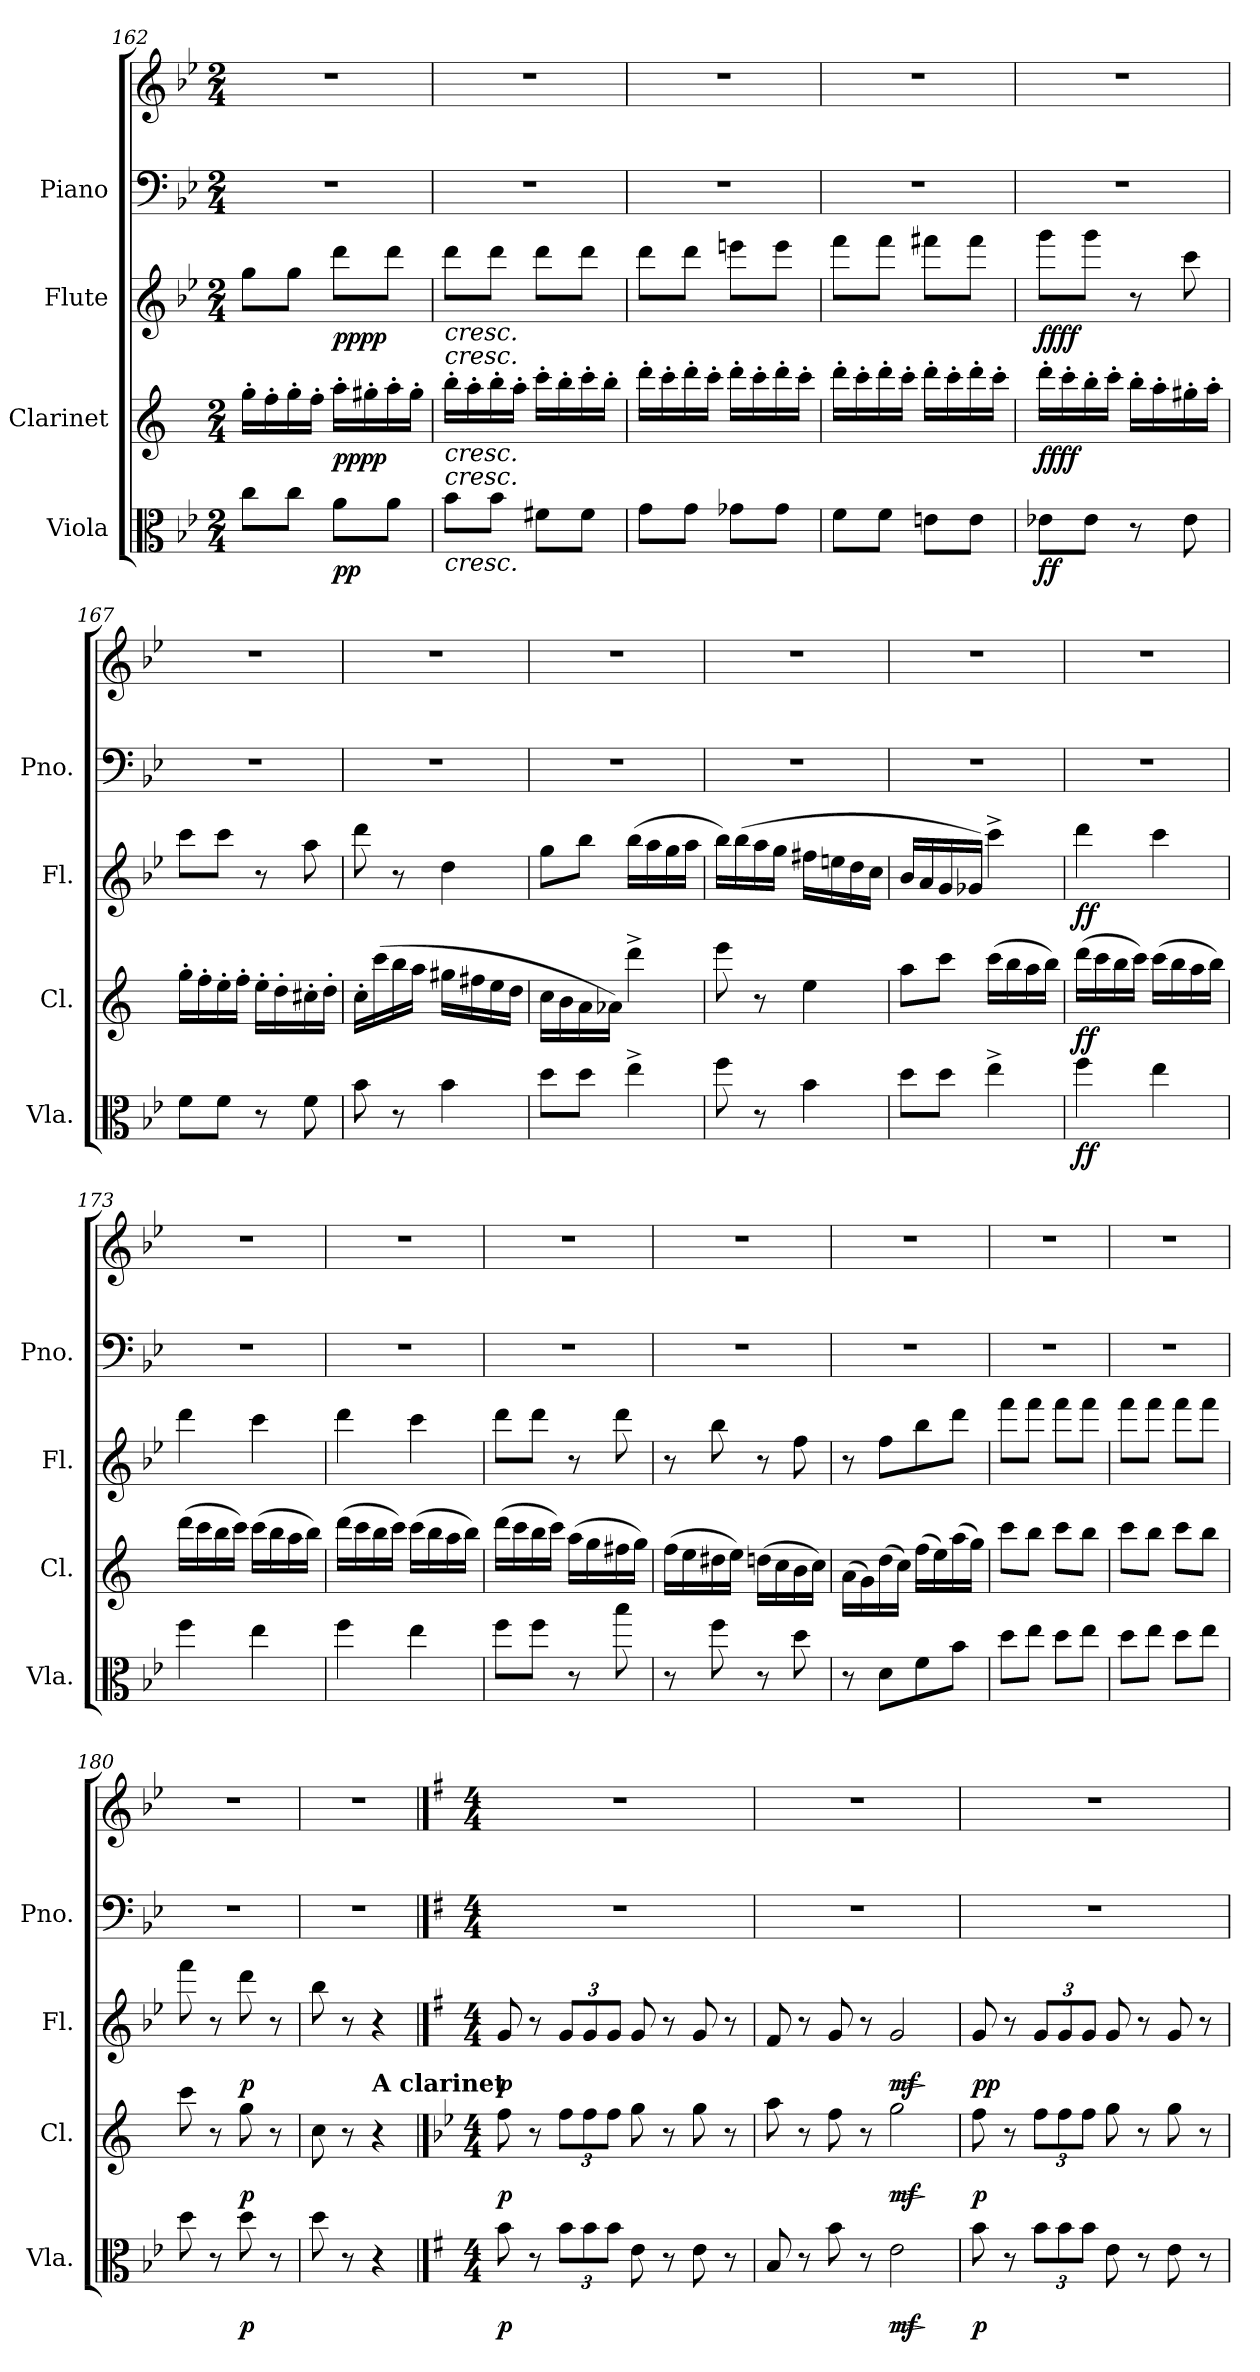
**kern	**dynam	**kern	**dynam	**kern	**dynam	**kern	**kern
*part4	*part4	*part3	*part3	*part2	*part2	*part1	*part1
*staff5	*staff5	*staff4	*staff4	*staff3	*staff3	*staff2	*staff1
*I"Viola	*	*I"Clarinet	*	*I"Flute	*	*I"Piano	*
*I'Vla.	*	*I'Cl.	*	*I'Fl.	*	*I'Pno.	*
*clefC3	*	*clefG2	*	*clefG2	*	*clefF4	*clefG2
*	*	*ITrd1c2	*	*	*	*	*
*k[b-e-]	*	*k[b-e-]	*	*k[b-e-]	*	*k[b-e-]	*k[b-e-]
*M2/4	*	*M2/4	*	*M2/4	*	*M2/4	*M2/4
=162	=162	=162	=162	=162	=162	=162	=162
8cc\L	.	16ff'\LL	.	8gg\L	.	2r	2r
.	.	16ee-'\	.	.	.	.	.
8cc\J	.	16ff'\	.	8gg\J	.	.	.
.	.	16ee-'\JJ	.	.	.	.	.
!	!LO:DY:b	!	!LO:DY:b	!	!	!	!
!	!	!	!LO:DY:n=1:b	!	!LO:DY:b	!	!
!	!	!	!	!	!LO:DY:n=1:b	!	!
8a\L	pp	16gg'\LL	pp pp	8ddd\L	pp pp	.	.
.	.	16ff#X'\	.	.	.	.	.
8a\J	.	16gg'\	.	8ddd\J	.	.	.
.	.	16ff#'\JJ	.	.	.	.	.
!!LO:LB:g=z
=163	=163	=163	=163	=163	=163	=163	=163
!	!	!	!	!LO:TX:b:i:t=cresc.	!	!	!
!	!	!	!	!LO:TX:b:i:t=cresc.	!	!	!
!	!	!LO:TX:b:i:t=cresc.	!	!	!	!	!
!	!	!LO:TX:b:i:t=cresc.	!	!	!	!	!
!LO:TX:b:i:t=cresc.	!	!	!	!	!	!	!
8b-\L	.	16aa'\LL	.	8ddd\L	.	2r	2r
.	.	16gg'\	.	.	.	.	.
8b-\J	.	16aa'\	.	8ddd\J	.	.	.
.	.	16gg'\JJ	.	.	.	.	.
8f#X\L	.	16bb-'\LL	.	8ddd\L	.	.	.
.	.	16aa'\	.	.	.	.	.
8f#\J	.	16bb-'\	.	8ddd\J	.	.	.
.	.	16aa'\JJ	.	.	.	.	.
=164	=164	=164	=164	=164	=164	=164	=164
8g\L	.	16ccc'\LL	.	8ddd\L	.	2r	2r
.	.	16bb-'\	.	.	.	.	.
8g\J	.	16ccc'\	.	8ddd\J	.	.	.
.	.	16bb-'\JJ	.	.	.	.	.
8g-X\L	.	16ccc'\LL	.	8eeen\L	.	.	.
.	.	16bb-'\	.	.	.	.	.
8g-\J	.	16ccc'\	.	8eee\J	.	.	.
.	.	16bb-'\JJ	.	.	.	.	.
=165	=165	=165	=165	=165	=165	=165	=165
8f\L	.	16ccc'\LL	.	8fff\L	.	2r	2r
.	.	16bb-'\	.	.	.	.	.
8f\J	.	16ccc'\	.	8fff\J	.	.	.
.	.	16bb-'\JJ	.	.	.	.	.
8en\L	.	16ccc'\LL	.	8fff#X\L	.	.	.
.	.	16bb-'\	.	.	.	.	.
8e\J	.	16ccc'\	.	8fff#\J	.	.	.
.	.	16bb-'\JJ	.	.	.	.	.
=166	=166	=166	=166	=166	=166	=166	=166
!	!LO:DY:b	!	!LO:DY:b	!	!	!	!
!	!	!	!LO:DY:n=1:b	!	!LO:DY:b	!	!
!	!	!	!	!	!LO:DY:n=1:b	!	!
8e-X\L	ff	16ccc'\LL	ff ff	8ggg\L	ff ff	2r	2r
.	.	16bb-'\	.	.	.	.	.
8e-\J	.	16aa'\	.	8ggg\J	.	.	.
.	.	16bb-'\JJ	.	.	.	.	.
8r	.	16aa'\LL	.	8r	.	.	.
.	.	16gg'\	.	.	.	.	.
8e-\	.	16ff#X'\	.	8ccc\	.	.	.
.	.	16gg'\JJ	.	.	.	.	.
!!LO:PB:g=z
=167	=167	=167	=167	=167	=167	=167	=167
8f\L	.	16ff'\LL	.	8ccc\L	.	2r	2r
.	.	16ee-'\	.	.	.	.	.
8f\J	.	16dd'\	.	8ccc\J	.	.	.
.	.	16ee-'\JJ	.	.	.	.	.
8r	.	16dd'\LL	.	8r	.	.	.
.	.	16cc'\	.	.	.	.	.
8f\	.	16bn'\	.	8aa\	.	.	.
.	.	16cc'\JJ	.	.	.	.	.
=168	=168	=168	=168	=168	=168	=168	=168
8b-\	.	16b-'\LL	.	8ddd\	.	2r	2r
.	.	(>16bb-\	.	.	.	.	.
8r	.	16aa\	.	8r	.	.	.
.	.	16gg\JJ	.	.	.	.	.
4b-\	.	16ff#X\LL	.	4dd\	.	.	.
.	.	16een\	.	.	.	.	.
.	.	16dd\	.	.	.	.	.
.	.	16cc\JJ	.	.	.	.	.
=169	=169	=169	=169	=169	=169	=169	=169
8dd\L	.	16b-\LL	.	8gg\L	.	2r	2r
.	.	16a\	.	.	.	.	.
8dd\J	.	16g\	.	8bb-\J	.	.	.
.	.	16g-X\JJ)	.	.	.	.	.
4ee-^\	.	4ccc^\	.	(>16bb-\LL	.	.	.
.	.	.	.	16aa\	.	.	.
.	.	.	.	16gg\	.	.	.
.	.	.	.	16aa\JJ	.	.	.
=170	=170	=170	=170	=170	=170	=170	=170
8ff\	.	8ddd\	.	16bb-\LL)	.	2r	2r
.	.	.	.	(>16bb-\	.	.	.
8r	.	8r	.	16aa\	.	.	.
.	.	.	.	16gg\JJ	.	.	.
4b-\	.	4dd\	.	16ff#X\LL	.	.	.
.	.	.	.	16een\	.	.	.
.	.	.	.	16dd\	.	.	.
.	.	.	.	16cc\JJ	.	.	.
!!LO:LB:g=z
=171	=171	=171	=171	=171	=171	=171	=171
8dd\L	.	8gg\L	.	16b-/LL	.	2r	2r
.	.	.	.	16a/	.	.	.
8dd\J	.	8bb-\J	.	16g/	.	.	.
.	.	.	.	16g-X/JJ)	.	.	.
4ee-^\	.	(>16bb-\LL	.	4ccc^\	.	.	.
.	.	16aa\	.	.	.	.	.
.	.	16gg\	.	.	.	.	.
.	.	16aa\JJ)	.	.	.	.	.
=172	=172	=172	=172	=172	=172	=172	=172
!	!LO:DY:b	!	!LO:DY:b	!	!LO:DY:b	!	!
4ff\	ff	(>16ccc\LL	ff	4ddd\	ff	2r	2r
.	.	16bb-\	.	.	.	.	.
.	.	16aa\	.	.	.	.	.
.	.	16bb-\JJ)	.	.	.	.	.
4ee-\	.	(>16bb-\LL	.	4ccc\	.	.	.
.	.	16aa\	.	.	.	.	.
.	.	16gg\	.	.	.	.	.
.	.	16aa\JJ)	.	.	.	.	.
=173	=173	=173	=173	=173	=173	=173	=173
4ff\	.	(>16ccc\LL	.	4ddd\	.	2r	2r
.	.	16bb-\	.	.	.	.	.
.	.	16aa\	.	.	.	.	.
.	.	16bb-\JJ)	.	.	.	.	.
4ee-\	.	(>16bb-\LL	.	4ccc\	.	.	.
.	.	16aa\	.	.	.	.	.
.	.	16gg\	.	.	.	.	.
.	.	16aa\JJ)	.	.	.	.	.
=174	=174	=174	=174	=174	=174	=174	=174
4ff\	.	(>16ccc\LL	.	4ddd\	.	2r	2r
.	.	16bb-\	.	.	.	.	.
.	.	16aa\	.	.	.	.	.
.	.	16bb-\JJ)	.	.	.	.	.
4ee-\	.	(>16bb-\LL	.	4ccc\	.	.	.
.	.	16aa\	.	.	.	.	.
.	.	16gg\	.	.	.	.	.
.	.	16aa\JJ)	.	.	.	.	.
!!LO:LB:g=z
=175	=175	=175	=175	=175	=175	=175	=175
8ff\L	.	(>16ccc\LL	.	8ddd\L	.	2r	2r
.	.	16bb-\	.	.	.	.	.
8ff\J	.	16aa\	.	8ddd\J	.	.	.
.	.	16bb-\JJ)	.	.	.	.	.
8r	.	(>16gg\LL	.	8r	.	.	.
.	.	16ff\	.	.	.	.	.
8bb-\	.	16een\	.	8ddd\	.	.	.
.	.	16ff\JJ)	.	.	.	.	.
=176	=176	=176	=176	=176	=176	=176	=176
8r	.	(>16ee-\LL	.	8r	.	2r	2r
.	.	16dd\	.	.	.	.	.
8ff\	.	16cc#X\	.	8bb-\	.	.	.
.	.	16dd\JJ)	.	.	.	.	.
8r	.	(>16ccn\LL	.	8r	.	.	.
.	.	16b-\	.	.	.	.	.
8dd\	.	16a\	.	8ff\	.	.	.
.	.	16b-\JJ)	.	.	.	.	.
=177	=177	=177	=177	=177	=177	=177	=177
8r	.	(>16g\LL	.	8r	.	2r	2r
.	.	16f\)	.	.	.	.	.
8d\L	.	(>16cc\	.	8ff\L	.	.	.
.	.	16b-\JJ)	.	.	.	.	.
8f\	.	(>16ee-\LL	.	8bb-\	.	.	.
.	.	16dd\)	.	.	.	.	.
8b-\J	.	(>16gg\	.	8ddd\J	.	.	.
.	.	16ff\JJ)	.	.	.	.	.
=178	=178	=178	=178	=178	=178	=178	=178
8dd\L	.	8bb-\L	.	8fff\L	.	2r	2r
8ee-\J	.	8aa\J	.	8fff\J	.	.	.
8dd\L	.	8bb-\L	.	8fff\L	.	.	.
8ee-\J	.	8aa\J	.	8fff\J	.	.	.
=179	=179	=179	=179	=179	=179	=179	=179
8dd\L	.	8bb-\L	.	8fff\L	.	2r	2r
8ee-\J	.	8aa\J	.	8fff\J	.	.	.
8dd\L	.	8bb-\L	.	8fff\L	.	.	.
8ee-\J	.	8aa\J	.	8fff\J	.	.	.
=180	=180	=180	=180	=180	=180	=180	=180
8dd\	.	8bb-\	.	8fff\	.	2r	2r
8r	.	8r	.	8r	.	.	.
!	!LO:DY:b	!	!LO:DY:b	!	!LO:DY:b	!	!
8dd\	p	8ff\	p	8ddd\	p	.	.
8r	.	8r	.	8r	.	.	.
!!LO:PB:g=z
=181	=181	=181	=181	=181	=181	=181	=181
8dd\	.	8b-\	.	8bb-\	.	2r	2r
8r	.	8r	.	8r	.	.	.
!	!	!LO:TX:a:B:t=A clarinet	!	!	!	!	!
4r	.	4r	.	4r	.	.	.
==182	==182	==182	==182	==182	==182	==182	==182
*k[f#]	*	*k[b-e-a-d-]	*	*k[f#]	*	*k[f#]	*k[f#]
*M4/4	*	*M4/4	*	*M4/4	*	*M4/4	*M4/4
*	*	*	*	*	*	*	*MM120
!	!LO:DY:b	!	!LO:DY:b	!	!LO:DY:b	!	!
8b\	p	8ee-\	p	8g/	p	1r	1r
8r	.	8r	.	8r	.	.	.
*Xbrackettup	*	*Xbrackettup	*	*Xbrackettup	*	*	*
12b\L	.	12ee-\L	.	12g/L	.	.	.
12b\	.	12ee-\	.	12g/	.	.	.
12b\J	.	12ee-\J	.	12g/J	.	.	.
8e\	.	8ff\	.	8g/	.	.	.
8r	.	8r	.	8r	.	.	.
8e\	.	8ff\	.	8g/	.	.	.
8r	.	8r	.	8r	.	.	.
=183	=183	=183	=183	=183	=183	=183	=183
8B/	.	8gg\	.	8f#/	.	1r	1r
8r	.	8r	.	8r	.	.	.
8b\	.	8ee-\	.	8g/	.	.	.
8r	.	8r	.	8r	.	.	.
!	!LO:HP:b	!	!LO:HP:b	!	!LO:HP:b	!	!
!	!LO:DY:n=1:b	!	!LO:DY:n=1:b	!	!LO:DY:n=1:b	!	!
2e\	> mf	2ff\	> mf	2g/	> mf	.	.
.	]	.	]	.	]	.	.
=184	=184	=184	=184	=184	=184	=184	=184
!	!LO:DY:b	!	!LO:DY:b	!	!LO:DY:b	!	!
!	!	!	!	!	!LO:DY:n=1:b	!	!
8b\	p	8ee-\	p	8g/	p p	1r	1r
8r	.	8r	.	8r	.	.	.
12b\L	.	12ee-\L	.	12g/L	.	.	.
12b\	.	12ee-\	.	12g/	.	.	.
12b\J	.	12ee-\J	.	12g/J	.	.	.
8e\	.	8ff\	.	8g/	.	.	.
8r	.	8r	.	8r	.	.	.
8e\	.	8ff\	.	8g/	.	.	.
8r	.	8r	.	8r	.	.	.
=	=	=	=	=	=	=	=
*-	*-	*-	*-	*-	*-	*-	*-
